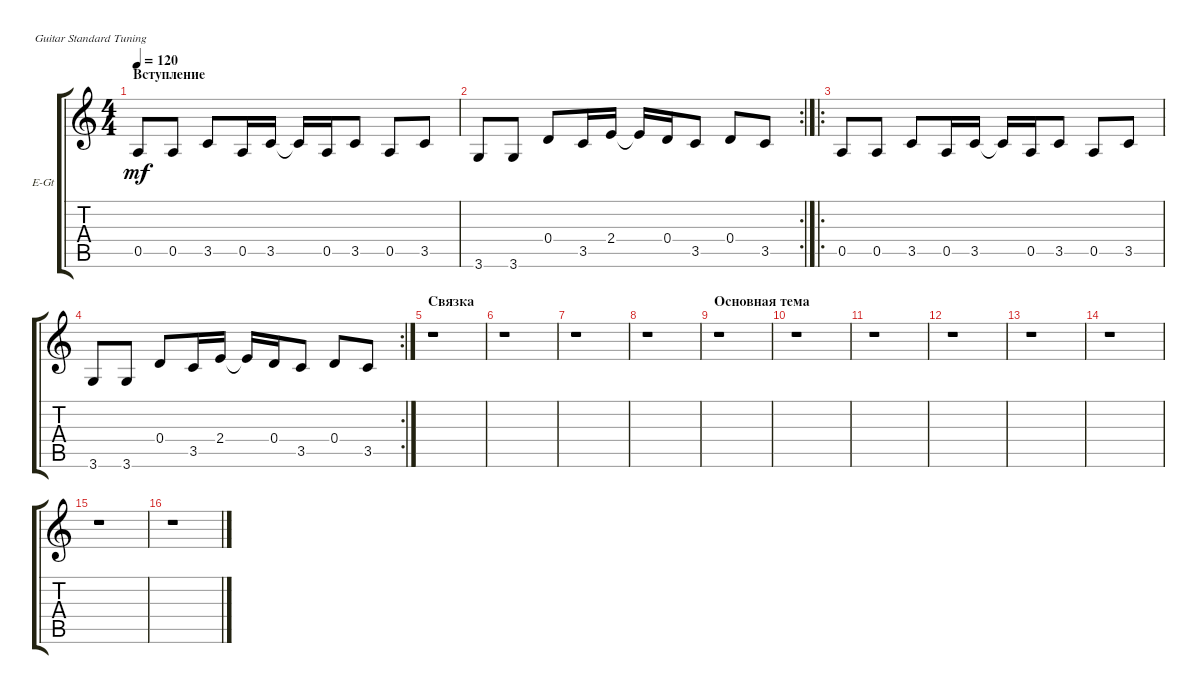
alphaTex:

\bracketExtendMode groupsimilarinstruments
\firstSystemTrackNameOrientation horizontal
\otherSystemsTrackNameOrientation horizontal
\track ("РИТМ DISTORSHN" "E-Gt") {instrument distortionguitar}
\staff {score tabs}
\tuning (E4 B3 G3 D3 A2 E2)
\ts (4 4)
\section ("" "Вступление")
\tempo 120
\clef g2
\ks c
0.5.8{dy mf instrument distortionguitar} 0.5.8 3.5.8 0.5.16 3.5.16 3.5{t}.16 0.5.16 3.5.8 0.5.8 3.5.8 |
\rc 2
3.6.8 3.6.8 0.4.8 3.5.16 2.4.16 2.4{t}.16 0.4.16 3.5.8 0.4.8 3.5.8 |
\ro
0.5.8 0.5.8 3.5.8 0.5.16 3.5.16 3.5{t}.16 0.5.16 3.5.8 0.5.8 3.5.8 |
\rc 2
3.6.8 3.6.8 0.4.8 3.5.16 2.4.16 2.4{t}.16 0.4.16 3.5.8 0.4.8 3.5.8 |
\section ("" "Связка")
r.1 |
r.1 |
r.1 |
r.1 |
\section ("" "Основная тема")
r.1 |
r.1 |
r.1 |
r.1 |
r.1 |
r.1 |
r.1 |
r.1
